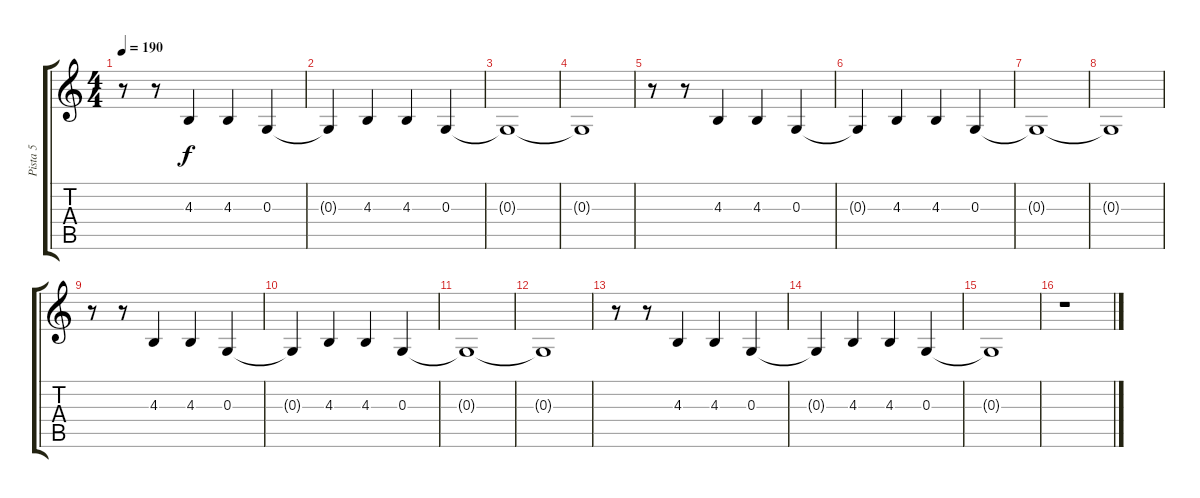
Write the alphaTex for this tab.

\track ("Pista 5" "Pista 5") {instrument sopranosax}
\staff {score tabs}
\tuning (E4 B3 G3 D3 A2 E2) {hide}
\ts (4 4)
\tempo 190
\clef g2
\ks c
r.8{dy f} r.8 4.3.4 4.3.4 0.3.4 |
0.3{t}.4 4.3.4 4.3.4 0.3.4 |
0.3{t}.1 |
0.3{t}.1 |
r.8 r.8 4.3.4 4.3.4 0.3.4 |
0.3{t}.4 4.3.4 4.3.4 0.3.4 |
0.3{t}.1 |
0.3{t}.1 |
r.8 r.8 4.3.4 4.3.4 0.3.4 |
0.3{t}.4 4.3.4 4.3.4 0.3.4 |
0.3{t}.1 |
0.3{t}.1 |
r.8 r.8 4.3.4 4.3.4 0.3.4 |
0.3{t}.4 4.3.4 4.3.4 0.3.4 |
0.3{t}.1 |
r.1
